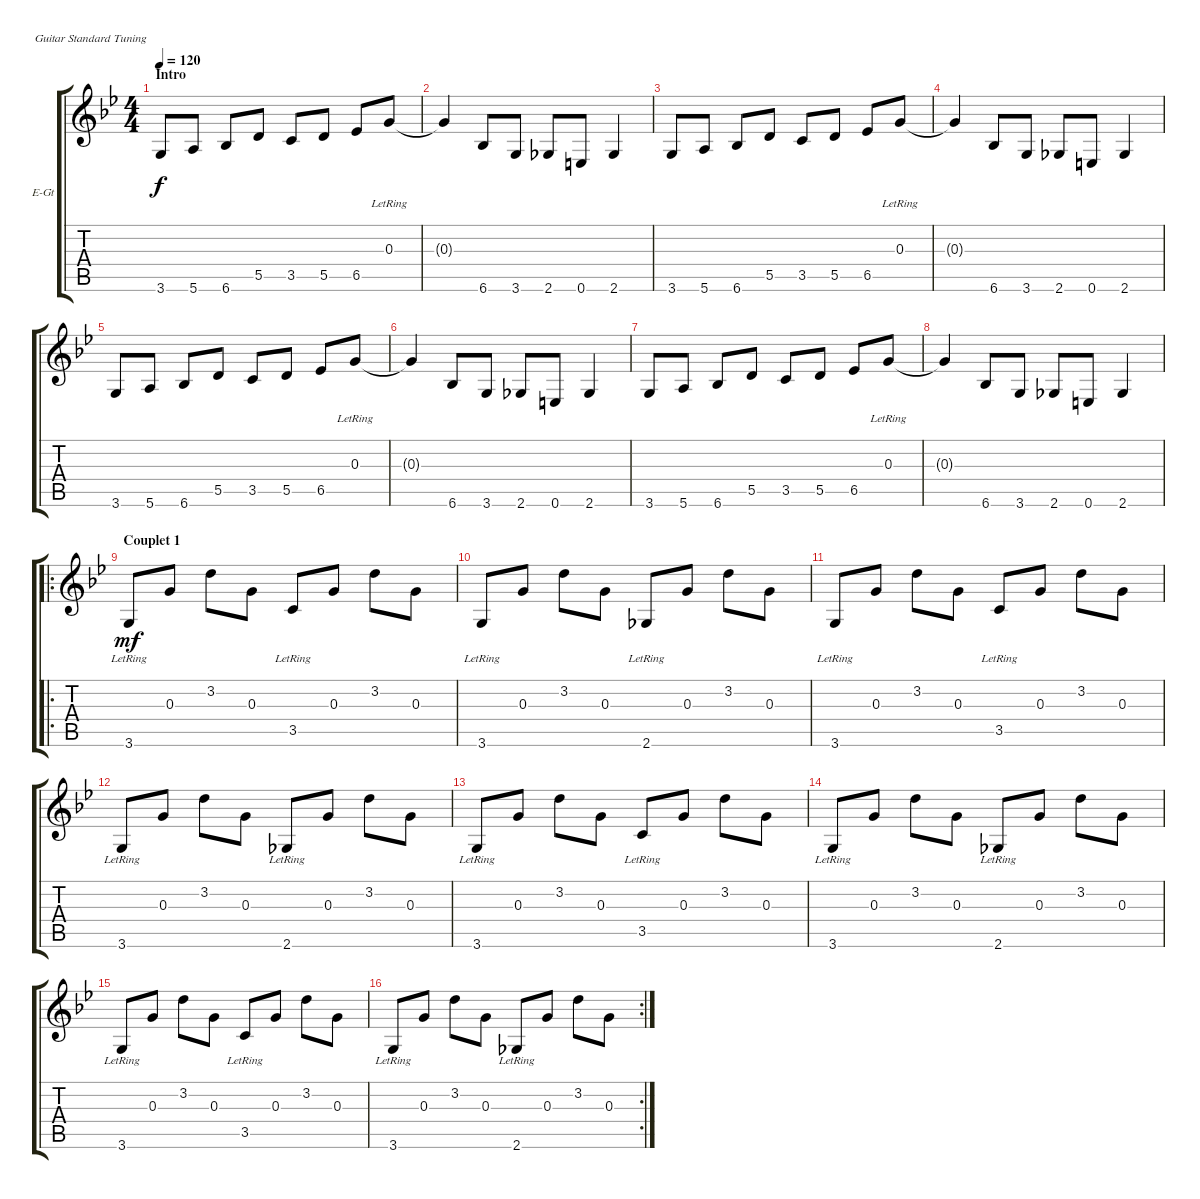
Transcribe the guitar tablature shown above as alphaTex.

\defaultSystemsLayout 4
\bracketExtendMode groupsimilarinstruments
\firstSystemTrackNameOrientation horizontal
\otherSystemsTrackNameOrientation horizontal
\track ("Electric Guitar" "E-Gt") {instrument electricguitarclean}
\staff {score tabs}
\tuning (E4 B3 G3 D3 A2 E2)
\ts (4 4)
\section ("" "Intro")
\tempo 120
\clef g2
\scale
0.521569
\ks gminor
3.6.8{dy f instrument electricguitarclean} 5.6.8 6.6.8 5.5.8 3.5.8 5.5.8 6.5.8 0.3{lr}.8 |
\scale
0.239216 0.3{t}.4 6.6.8 3.6.8 2.6.8 0.6.8 2.6.4 |
\scale
0.239216 3.6.8 5.6.8 6.6.8 5.5.8 3.5.8 5.5.8 6.5.8 0.3{lr}.8 |
\scale
0.333333 0.3{t}.4 6.6.8 3.6.8 2.6.8 0.6.8 2.6.4 |
\scale
0.333333 3.6.8 5.6.8 6.6.8 5.5.8 3.5.8 5.5.8 6.5.8 0.3{lr}.8 |
\scale
0.333333 0.3{t}.4 6.6.8 3.6.8 2.6.8 0.6.8 2.6.4 |
\scale
0.333333 3.6.8 5.6.8 6.6.8 5.5.8 3.5.8 5.5.8 6.5.8 0.3{lr}.8 |
\scale
0.333333 0.3{t}.4 6.6.8 3.6.8 2.6.8 0.6.8 2.6.4 |
\ro
\section ("" "Couplet 1")
\scale
0.333333 3.6{lr}.8{dy mf} 0.3.8 3.2.8 0.3.8 3.5{lr}.8 0.3.8 3.2.8 0.3.8 |
3.6{lr}.8 0.3.8 3.2.8 0.3.8 2.6{lr}.8 0.3.8 3.2.8 0.3.8 |
3.6{lr}.8 0.3.8 3.2.8 0.3.8 3.5{lr}.8 0.3.8 3.2.8 0.3.8 |
3.6{lr}.8 0.3.8 3.2.8 0.3.8 2.6{lr}.8 0.3.8 3.2.8 0.3.8 |
3.6{lr}.8 0.3.8 3.2.8 0.3.8 3.5{lr}.8 0.3.8 3.2.8 0.3.8 |
3.6{lr}.8 0.3.8 3.2.8 0.3.8 2.6{lr}.8 0.3.8 3.2.8 0.3.8 |
3.6{lr}.8 0.3.8 3.2.8 0.3.8 3.5{lr}.8 0.3.8 3.2.8 0.3.8 |
\rc 2
3.6{lr}.8 0.3.8 3.2.8 0.3.8 2.6{lr}.8 0.3.8 3.2.8 0.3.8
